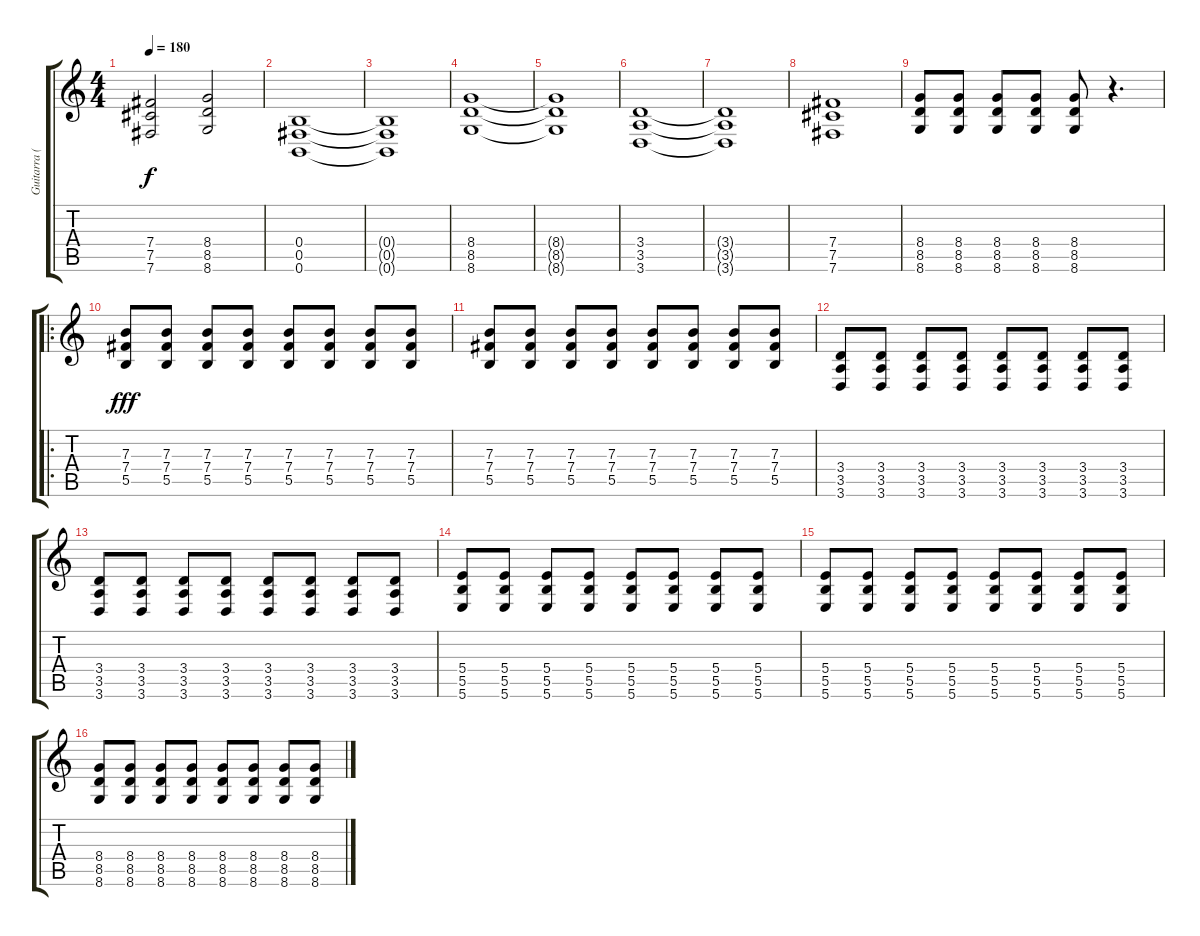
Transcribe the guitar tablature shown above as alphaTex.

\track ("Guitarra (Alexis Ruiz)" "Guitarra (") {instrument distortionguitar}
\staff {score tabs}
\tuning (Db4 Ab3 E3 B2 Gb2 B1) {hide}
\ts (4 4)
\tempo 180
\clef g2
\ks c
(7.4{t} 7.5{t} 7.6{t}).2{dy f} (8.4 8.5 8.6).2 |
(0.4 0.5 0.6).1 |
(0.4{t} 0.5{t} 0.6{t}).1 |
(8.4 8.5 8.6).1 |
(8.4{t} 8.5{t} 8.6{t}).1 |
(3.4 3.5 3.6).1 |
(3.4{t} 3.5{t} 3.6{t}).1 |
(7.4 7.5 7.6).1 |
(8.4 8.5 8.6).8 (8.4 8.5 8.6).8 (8.4 8.5 8.6).8 (8.4 8.5 8.6).8 (8.4 8.5 8.6).8 r.4{d} |
\ro
(7.3 7.4 5.5).8{dy fff volume 13} (7.3 7.4 5.5).8 (7.3 7.4 5.5).8 (7.3 7.4 5.5).8 (7.3 7.4 5.5).8 (7.3 7.4 5.5).8 (7.3 7.4 5.5).8 (7.3 7.4 5.5).8 |
(7.3 7.4 5.5).8 (7.3 7.4 5.5).8 (7.3 7.4 5.5).8 (7.3 7.4 5.5).8 (7.3 7.4 5.5).8 (7.3 7.4 5.5).8 (7.3 7.4 5.5).8 (7.3 7.4 5.5).8 |
(3.4 3.5 3.6).8 (3.4 3.5 3.6).8 (3.4 3.5 3.6).8 (3.4 3.5 3.6).8 (3.4 3.5 3.6).8 (3.4 3.5 3.6).8 (3.4 3.5 3.6).8 (3.4 3.5 3.6).8 |
(3.4 3.5 3.6).8 (3.4 3.5 3.6).8 (3.4 3.5 3.6).8 (3.4 3.5 3.6).8 (3.4 3.5 3.6).8 (3.4 3.5 3.6).8 (3.4 3.5 3.6).8 (3.4 3.5 3.6).8 |
(5.4 5.5 5.6).8 (5.4 5.5 5.6).8 (5.4 5.5 5.6).8 (5.4 5.5 5.6).8 (5.4 5.5 5.6).8 (5.4 5.5 5.6).8 (5.4 5.5 5.6).8 (5.4 5.5 5.6).8 |
(5.4 5.5 5.6).8 (5.4 5.5 5.6).8 (5.4 5.5 5.6).8 (5.4 5.5 5.6).8 (5.4 5.5 5.6).8 (5.4 5.5 5.6).8 (5.4 5.5 5.6).8 (5.4 5.5 5.6).8 |
(8.4 8.5 8.6).8 (8.4 8.5 8.6).8 (8.4 8.5 8.6).8 (8.4 8.5 8.6).8 (8.4 8.5 8.6).8 (8.4 8.5 8.6).8 (8.4 8.5 8.6).8 (8.4 8.5 8.6).8
